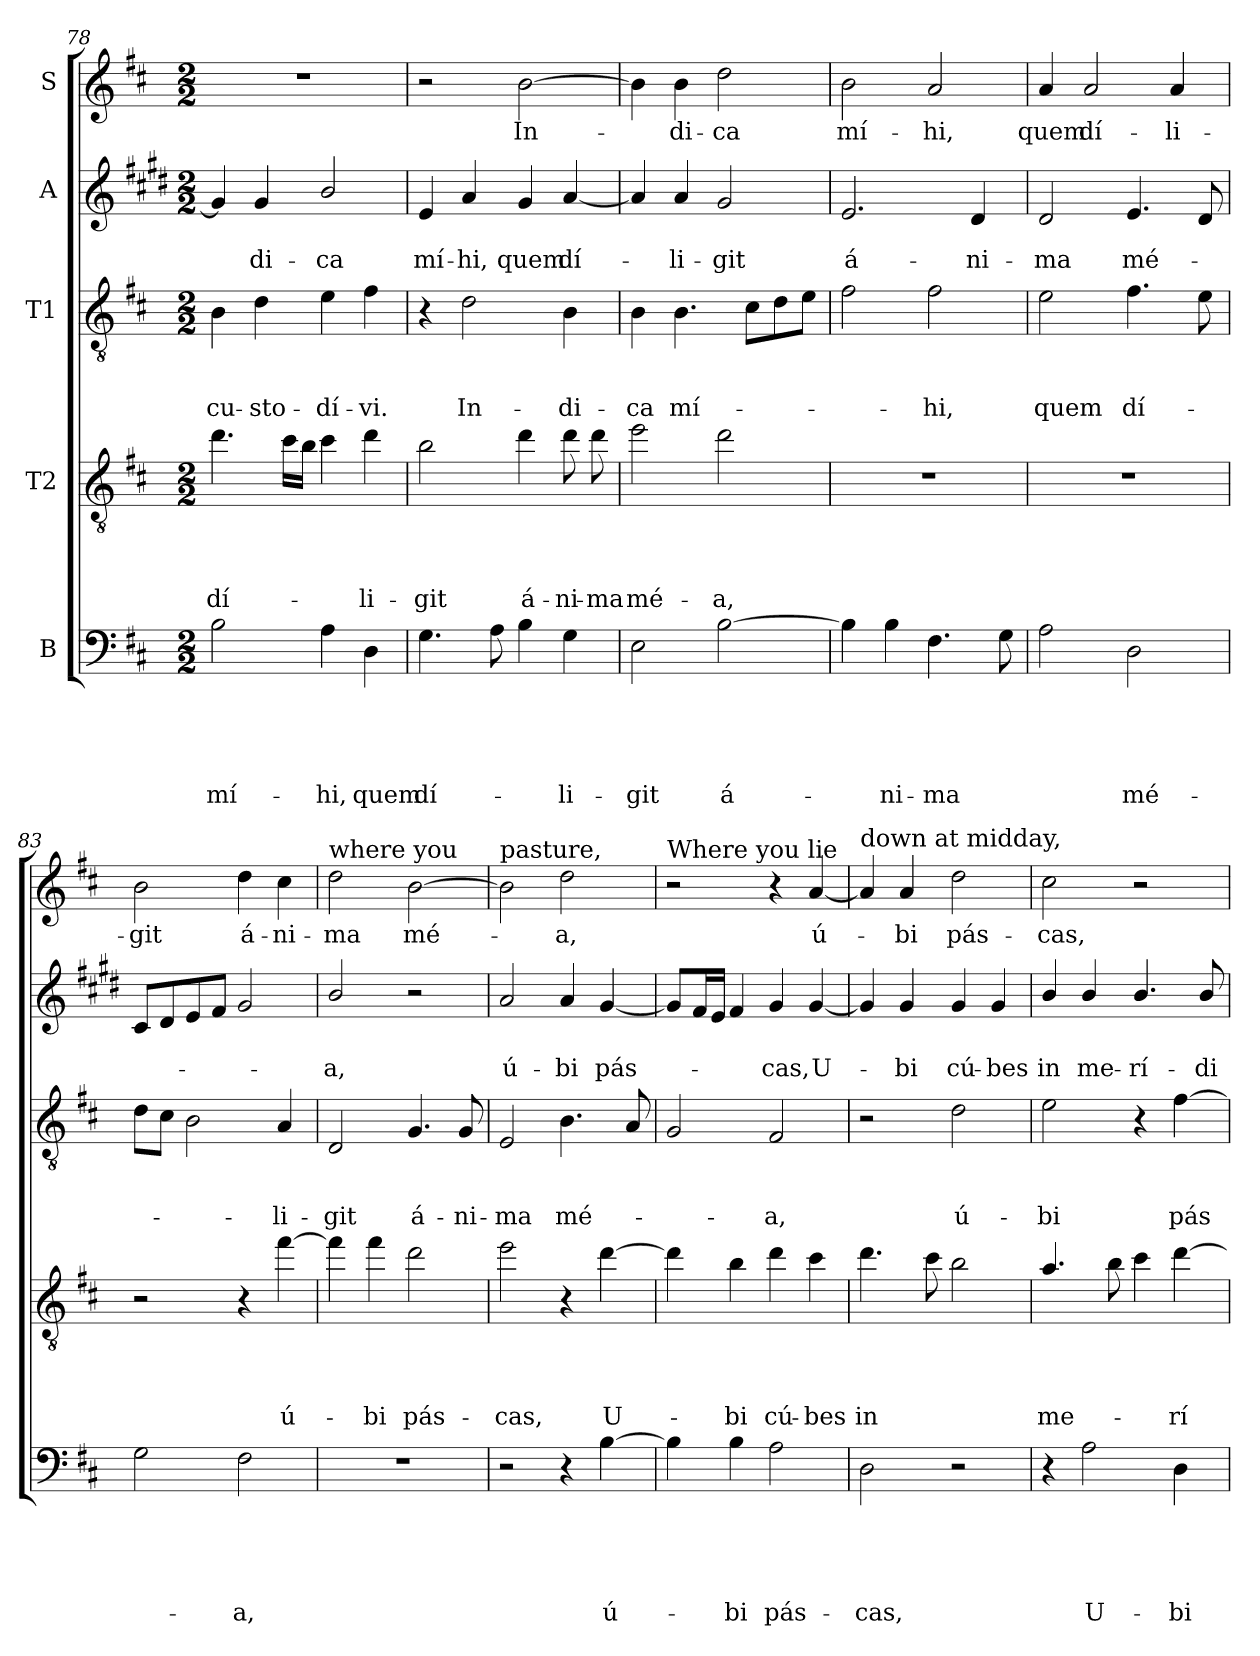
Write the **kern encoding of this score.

**kern	**text	**text	**text	**text	**text	**kern	**text	**text	**text	**text	**kern	**text	**text	**text	**kern	**text	**text	**kern	**text
*part5	*part5	*part5	*part5	*part5	*part5	*part4	*part4	*part4	*part4	*part4	*part3	*part3	*part3	*part3	*part2	*part2	*part2	*part1	*part1
*staff5	*staff5	*staff5	*staff5	*staff5	*staff5	*staff4	*staff4	*staff4	*staff4	*staff4	*staff3	*staff3	*staff3	*staff3	*staff2	*staff2	*staff2	*staff1	*staff1
*I"B	*	*	*	*	*	*I"T2	*	*	*	*	*I"T1	*	*	*	*I"A	*	*	*I"S	*
!!LO:PB:g=z
*clefF4	*	*	*	*	*	*clefGv2	*	*	*	*	*clefGv2	*	*	*	*clefG2	*	*	*clefG2	*
*	*	*	*	*	*	*ITrd8c14	*	*	*	*	*	*	*	*	*ITrd1c2	*	*	*	*
*k[f#c#]	*	*	*	*	*	*k[f#c#]	*	*	*	*	*k[f#c#]	*	*	*	*k[f#c#]	*	*	*k[f#c#]	*
*D:	*	*	*	*	*	*D:	*	*	*	*	*D:	*	*	*	*D:	*	*	*D:	*
*M2/2	*	*	*	*	*	*M2/2	*	*	*	*	*M2/2	*	*	*	*M2/2	*	*	*M2/2	*
=78	=78	=78	=78	=78	=78	=78	=78	=78	=78	=78	=78	=78	=78	=78	=78	=78	=78	=78	=78
!	!	!	!	!	!LO:LY:b	!	!	!	!	!LO:LY:b	!	!	!	!LO:LY:b	!	!	!	!	!
2B\	.	.	.	.	mí-	4.d\	.	.	.	dí-	4B\	.	.	cu-	4f#/]	.	.	1r	.
!	!	!	!	!	!	!	!	!	!	!	!	!	!	!LO:LY:b	!	!	!LO:LY:b	!	!
.	.	.	.	.	.	.	.	.	.	.	4d\	.	.	-sto-	4f#/	.	-di-	.	.
.	.	.	.	.	.	16c#\LL	.	.	.	.	.	.	.	.	.	.	.	.	.
.	.	.	.	.	.	16B\JJ	.	.	.	.	.	.	.	.	.	.	.	.	.
!	!	!	!	!	!LO:LY:b	!	!	!	!	!	!	!	!	!LO:LY:b	!	!	!LO:LY:b	!	!
4A\	.	.	.	.	-hi,	4c#\	.	.	.	.	4e\	.	.	-dí-	2a/	.	-ca	.	.
!	!	!	!	!	!LO:LY:b	!	!	!	!	!LO:LY:b	!	!	!	!LO:LY:b	!	!	!	!	!
4D\	.	.	.	.	quem	4d\	.	.	.	-li-	4f#\	.	.	-vi.	.	.	.	.	.
=79	=79	=79	=79	=79	=79	=79	=79	=79	=79	=79	=79	=79	=79	=79	=79	=79	=79	=79	=79
!	!	!	!	!	!LO:LY:b	!	!	!	!	!LO:LY:b	!	!	!	!	!	!	!LO:LY:b	!	!
4.G\	.	.	.	.	dí-	2B\	.	.	.	-git	4r	.	.	.	4d/	.	mí-	2r	.
!	!	!	!	!	!	!	!	!	!	!	!	!	!	!LO:LY:b	!	!	!LO:LY:b	!	!
.	.	.	.	.	.	.	.	.	.	.	2d\	.	.	In-	4g/	.	-hi,	.	.
8A\	.	.	.	.	.	.	.	.	.	.	.	.	.	.	.	.	.	.	.
!	!	!	!	!	!	!	!	!	!	!LO:LY:b	!	!	!	!	!	!	!LO:LY:b	!	!LO:LY:b
4B\	.	.	.	.	.	4d\	.	.	.	á-	.	.	.	.	4f#/	.	quem	[2b\	In-
!	!	!	!	!	!LO:LY:b	!	!	!	!	!LO:LY:b	!	!	!	!LO:LY:b	!	!	!LO:LY:b	!	!
4G\	.	.	.	.	-li-	8d\	.	.	.	-ni-	4B\	.	.	-di-	[4g/	.	dí-	.	.
!	!	!	!	!	!	!	!	!	!	!LO:LY:b	!	!	!	!	!	!	!	!	!
.	.	.	.	.	.	8d\	.	.	.	-ma	.	.	.	.	.	.	.	.	.
=80	=80	=80	=80	=80	=80	=80	=80	=80	=80	=80	=80	=80	=80	=80	=80	=80	=80	=80	=80
!	!	!	!	!	!LO:LY:b	!	!	!	!	!LO:LY:b	!	!	!	!LO:LY:b	!	!	!	!	!
2E\	.	.	.	.	-git	2e\	.	.	.	mé-	4B\	.	.	-ca	4g/]	.	.	4b\]	.
!	!	!	!	!	!	!	!	!	!	!	!	!	!	!LO:LY:b	!	!	!LO:LY:b	!	!LO:LY:b
.	.	.	.	.	.	.	.	.	.	.	4.B\	.	.	mí-	4g/	.	-li-	4b\	-di-
!	!	!	!	!	!LO:LY:b	!	!	!	!	!LO:LY:b	!	!	!	!	!	!	!LO:LY:b	!	!LO:LY:b
[2B\	.	.	.	.	á-	2d\	.	.	.	-a,	.	.	.	.	2f#/	.	-git	2dd\	-ca
.	.	.	.	.	.	.	.	.	.	.	8c#\L	.	.	.	.	.	.	.	.
.	.	.	.	.	.	.	.	.	.	.	8d\	.	.	.	.	.	.	.	.
.	.	.	.	.	.	.	.	.	.	.	8e\J	.	.	.	.	.	.	.	.
=81	=81	=81	=81	=81	=81	=81	=81	=81	=81	=81	=81	=81	=81	=81	=81	=81	=81	=81	=81
!	!	!	!	!	!	!	!	!	!	!	!	!	!	!	!	!	!LO:LY:b	!	!LO:LY:b
4B\]	.	.	.	.	.	1r	.	.	.	.	2f#\	.	.	.	2.d/	.	á-	2b\	mí-
!	!	!	!	!	!LO:LY:b	!	!	!	!	!	!	!	!	!	!	!	!	!	!
4B\	.	.	.	.	-ni-	.	.	.	.	.	.	.	.	.	.	.	.	.	.
!	!	!	!	!	!LO:LY:b	!	!	!	!	!	!	!	!	!LO:LY:b	!	!	!	!	!LO:LY:b
4.F#\	.	.	.	.	-ma	.	.	.	.	.	2f#\	.	.	-hi,	.	.	.	2a/	-hi,
!	!	!	!	!	!	!	!	!	!	!	!	!	!	!	!	!	!LO:LY:b	!	!
.	.	.	.	.	.	.	.	.	.	.	.	.	.	.	4c#/	.	-ni-	.	.
8G\	.	.	.	.	.	.	.	.	.	.	.	.	.	.	.	.	.	.	.
=82	=82	=82	=82	=82	=82	=82	=82	=82	=82	=82	=82	=82	=82	=82	=82	=82	=82	=82	=82
!	!	!	!	!	!	!	!	!	!	!	!	!	!	!LO:LY:b	!	!	!LO:LY:b	!	!LO:LY:b
2A\	.	.	.	.	.	1r	.	.	.	.	2e\	.	.	quem	2c#/	.	-ma	4a/	quem
!	!	!	!	!	!	!	!	!	!	!	!	!	!	!	!	!	!	!	!LO:LY:b
.	.	.	.	.	.	.	.	.	.	.	.	.	.	.	.	.	.	2a/	dí-
!	!	!	!	!	!LO:LY:b	!	!	!	!	!	!	!	!	!LO:LY:b	!	!	!LO:LY:b	!	!
2D\	.	.	.	.	mé-	.	.	.	.	.	4.f#\	.	.	dí-	4.d/	.	mé-	.	.
!	!	!	!	!	!	!	!	!	!	!	!	!	!	!	!	!	!	!	!LO:LY:b
.	.	.	.	.	.	.	.	.	.	.	.	.	.	.	.	.	.	4a/	-li-
.	.	.	.	.	.	.	.	.	.	.	8e\	.	.	.	8c#/	.	.	.	.
!!LO:LB:g=z
=83	=83	=83	=83	=83	=83	=83	=83	=83	=83	=83	=83	=83	=83	=83	=83	=83	=83	=83	=83
!	!	!	!	!	!	!	!	!	!	!	!	!	!	!	!	!	!	!	!LO:LY:b
2G\	.	.	.	.	.	2r	.	.	.	.	8d\L	.	.	.	8B/L	.	.	2b\	-git
.	.	.	.	.	.	.	.	.	.	.	8c#\J	.	.	.	8c#/	.	.	.	.
.	.	.	.	.	.	.	.	.	.	.	2B\	.	.	.	8d/	.	.	.	.
.	.	.	.	.	.	.	.	.	.	.	.	.	.	.	8e/J	.	.	.	.
!	!	!	!	!	!LO:LY:b	!	!	!	!	!	!	!	!	!	!	!	!	!	!LO:LY:b
2F#\	.	.	.	.	-a,	4r	.	.	.	.	.	.	.	.	2f#/	.	.	4dd\	á-
!	!	!	!	!	!	!	!	!	!	!LO:LY:b	!	!	!	!LO:LY:b	!	!	!	!	!LO:LY:b
.	.	.	.	.	.	[4f#\	.	.	.	ú-	4A/	.	.	-li-	.	.	.	4cc#\	-ni-
=84	=84	=84	=84	=84	=84	=84	=84	=84	=84	=84	=84	=84	=84	=84	=84	=84	=84	=84	=84
!	!	!	!	!	!	!	!	!	!	!	!	!	!	!	!	!	!	!LO:TX:a:t=where you	!
!	!	!	!	!	!	!	!	!	!	!	!	!	!	!LO:LY:b	!	!	!LO:LY:b	!	!LO:LY:b
1r	.	.	.	.	.	4f#\]	.	.	.	.	2D/	.	.	-git	2a/	.	-a,	2dd\	-ma
!	!	!	!	!	!	!	!	!	!	!LO:LY:b	!	!	!	!	!	!	!	!	!
.	.	.	.	.	.	4f#\	.	.	.	-bi	.	.	.	.	.	.	.	.	.
!	!	!	!	!	!	!	!	!	!	!LO:LY:b	!	!	!	!LO:LY:b	!	!	!	!	!LO:LY:b
.	.	.	.	.	.	2d\	.	.	.	pás-	4.G/	.	.	á-	2r	.	.	[2b\	mé-
!	!	!	!	!	!	!	!	!	!	!	!	!	!	!LO:LY:b	!	!	!	!	!
.	.	.	.	.	.	.	.	.	.	.	8G/	.	.	-ni-	.	.	.	.	.
=85	=85	=85	=85	=85	=85	=85	=85	=85	=85	=85	=85	=85	=85	=85	=85	=85	=85	=85	=85
!	!	!	!	!	!	!	!	!	!	!	!	!	!	!	!	!	!	!LO:TX:a:t=pasture,	!
!	!	!	!	!	!	!	!	!	!	!LO:LY:b	!	!	!	!LO:LY:b	!	!	!LO:LY:b	!	!
2r	.	.	.	.	.	2e\	.	.	.	-cas,	2E/	.	.	-ma	2g/	.	ú-	2b\]	.
!	!	!	!	!	!	!	!	!	!	!	!	!	!	!LO:LY:b	!	!	!LO:LY:b	!	!LO:LY:b
4r	.	.	.	.	.	4r	.	.	.	.	4.B\	.	.	mé-	4g/	.	-bi	2dd\	-a,
!	!	!	!	!	!LO:LY:b	!	!	!	!	!LO:LY:b	!	!	!	!	!	!	!LO:LY:b	!	!
[4B\	.	.	.	.	ú-	[4d\	.	.	.	U-	.	.	.	.	[4f#/	.	pás-	.	.
.	.	.	.	.	.	.	.	.	.	.	8A/	.	.	.	.	.	.	.	.
=86	=86	=86	=86	=86	=86	=86	=86	=86	=86	=86	=86	=86	=86	=86	=86	=86	=86	=86	=86
!	!	!	!	!	!	!	!	!	!	!	!	!	!	!	!	!	!	!LO:TX:a:t=Where you lie	!
4B\]	.	.	.	.	.	4d\]	.	.	.	.	2G/	.	.	.	8f#/L]	.	.	2r	.
.	.	.	.	.	.	.	.	.	.	.	.	.	.	.	16e/L	.	.	.	.
.	.	.	.	.	.	.	.	.	.	.	.	.	.	.	16d/JJ	.	.	.	.
!	!	!	!	!	!LO:LY:b	!	!	!	!	!LO:LY:b	!	!	!	!	!	!	!	!	!
4B\	.	.	.	.	-bi	4B\	.	.	.	-bi	.	.	.	.	4e/	.	.	.	.
!	!	!	!	!	!LO:LY:b	!	!	!	!	!LO:LY:b	!	!	!	!LO:LY:b	!	!	!LO:LY:b	!	!
2A\	.	.	.	.	pás-	4d\	.	.	.	cú-	2F#/	.	.	-a,	4f#/	.	-cas,	4r	.
!	!	!	!	!	!	!	!	!	!	!LO:LY:b	!	!	!	!	!	!	!LO:LY:b	!	!LO:LY:b
.	.	.	.	.	.	4c#\	.	.	.	-bes	.	.	.	.	[4f#/	.	U-	[4a/	ú-
=87	=87	=87	=87	=87	=87	=87	=87	=87	=87	=87	=87	=87	=87	=87	=87	=87	=87	=87	=87
!	!	!	!	!	!	!	!	!	!	!	!	!	!	!	!	!	!	!LO:TX:a:t=down at midday,	!
!	!	!	!	!	!LO:LY:b	!	!	!	!	!LO:LY:b	!	!	!	!	!	!	!	!	!
2D\	.	.	.	.	-cas,	4.d\	.	.	.	in	2r	.	.	.	4f#/]	.	.	4a/]	.
!	!	!	!	!	!	!	!	!	!	!	!	!	!	!	!	!	!LO:LY:b	!	!LO:LY:b
.	.	.	.	.	.	.	.	.	.	.	.	.	.	.	4f#/	.	-bi	4a/	-bi
.	.	.	.	.	.	8c#\	.	.	.	.	.	.	.	.	.	.	.	.	.
!	!	!	!	!	!	!	!	!	!	!	!	!	!	!LO:LY:b	!	!	!LO:LY:b	!	!LO:LY:b
2r	.	.	.	.	.	2B\	.	.	.	.	2d\	.	.	ú-	4f#/	.	cú-	2dd\	pás-
!	!	!	!	!	!	!	!	!	!	!	!	!	!	!	!	!	!LO:LY:b	!	!
.	.	.	.	.	.	.	.	.	.	.	.	.	.	.	4f#/	.	-bes	.	.
!!LO:PB:g=z
=88	=88	=88	=88	=88	=88	=88	=88	=88	=88	=88	=88	=88	=88	=88	=88	=88	=88	=88	=88
!	!	!	!	!	!	!	!	!	!	!LO:LY:b	!	!	!	!LO:LY:b	!	!	!LO:LY:b	!	!LO:LY:b
4r	.	.	.	.	.	4.A/	.	.	.	me-	2e\	.	.	-bi	4a/	.	in	2cc#\	-cas,
!	!	!	!	!	!LO:LY:b	!	!	!	!	!	!	!	!	!	!	!	!LO:LY:b	!	!
2A\	.	.	.	.	U-	.	.	.	.	.	.	.	.	.	4a/	.	me-	.	.
.	.	.	.	.	.	8B\	.	.	.	.	.	.	.	.	.	.	.	.	.
!	!	!	!	!	!	!	!	!	!	!	!	!	!	!	!	!	!LO:LY:b	!	!
.	.	.	.	.	.	4c#\	.	.	.	.	4r	.	.	.	4.a/	.	-rí-	2r	.
!	!	!	!	!	!LO:LY:b	!	!	!	!	!LO:LY:b	!	!	!	!LO:LY:b	!	!	!	!	!
4D\	.	.	.	.	-bi	[4d\	.	.	.	-rí-	[4f#\	.	.	pás-	.	.	.	.	.
!	!	!	!	!	!	!	!	!	!	!	!	!	!	!	!	!	!LO:LY:b	!	!
.	.	.	.	.	.	.	.	.	.	.	.	.	.	.	8a/	.	-di-	.	.
=	=	=	=	=	=	=	=	=	=	=	=	=	=	=	=	=	=	=	=
*-	*-	*-	*-	*-	*-	*-	*-	*-	*-	*-	*-	*-	*-	*-	*-	*-	*-	*-	*-
